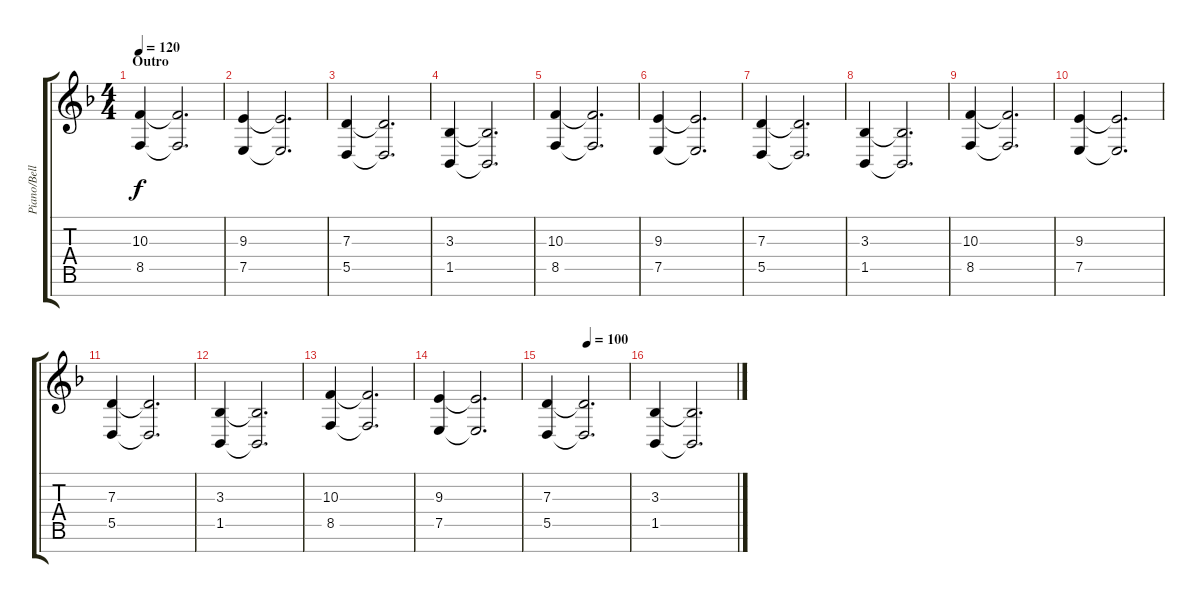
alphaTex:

\track ("Piano/Bells" "Piano/Bell") {instrument acousticgrandpiano}
\staff {score tabs}
\tuning (E4 B3 G3 D3 A2 E2 B1) {hide}
\ts (4 4)
\section ("" "Outro")
\tempo 120
\clef g2
\ks dminor
(10.3 8.5).4{dy f volume 10 instrument telephonering} (10.3{t} 8.5{t}).2{d volume 4} |
(9.3 7.5).4{volume 10} (9.3{t} 7.5{t}).2{d volume 4} |
(7.3 5.5).4{volume 9} (7.3{t} 5.5{t}).2{d volume 3} |
(3.3 1.5).4{volume 7} (3.3{t} 1.5{t}).2{d volume 1} |
(10.3 8.5).4{volume 10} (10.3{t} 8.5{t}).2{d volume 4} |
(9.3 7.5).4{volume 10} (9.3{t} 7.5{t}).2{d volume 4} |
(7.3 5.5).4{volume 9} (7.3{t} 5.5{t}).2{d volume 3} |
(3.3 1.5).4{volume 7} (3.3{t} 1.5{t}).2{d volume 1} |
(10.3 8.5).4{volume 10} (10.3{t} 8.5{t}).2{d volume 4} |
(9.3 7.5).4{volume 10} (9.3{t} 7.5{t}).2{d volume 4} |
(7.3 5.5).4{volume 9} (7.3{t} 5.5{t}).2{d volume 3} |
(3.3 1.5).4{volume 7} (3.3{t} 1.5{t}).2{d volume 1} |
(10.3 8.5).4{volume 10} (10.3{t} 8.5{t}).2{d volume 4} |
(9.3 7.5).4{volume 10} (9.3{t} 7.5{t}).2{d volume 4} |
\tempo (100 0.5)
(7.3 5.5).4{volume 9} (7.3{t} 5.5{t}).2{d volume 3} |
(3.3 1.5).4{volume 7} (3.3{t} 1.5{t}).2{d volume 1}
